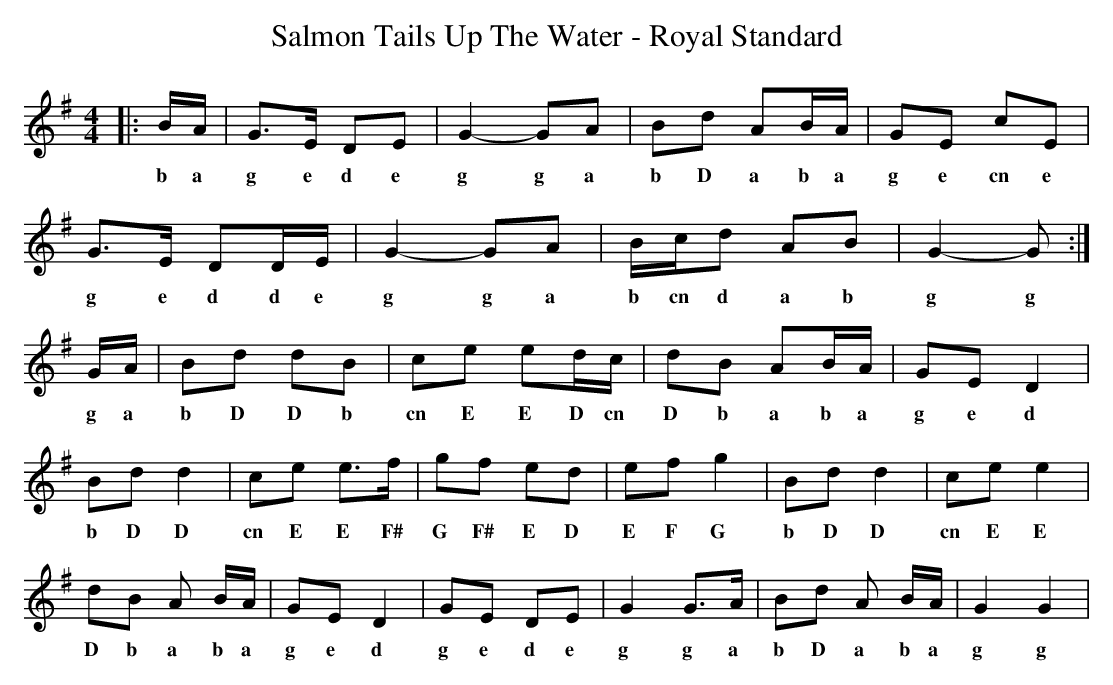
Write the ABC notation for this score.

X:1
T: Salmon Tails Up The Water - Royal Standard
M: 4/4
L: 1/8
K: Gmaj
|:B/A/|G>E DE|G2- GA|Bd AB/A/|GE cE|
w: b a g e d e g g a b D a b a g e cn e
G>E DD/E/|G2- GA|B/c/d AB|G2- G:|
w: g e d d e g g a b cn d a b g g
G/A/|Bd dB|ce ed/c/|dB AB/A/|GE D2|
w: g a b D D b cn E E D cn D b a b a g e d
Bd d2|ce e>f|gf ed|ef g2|Bd d2|ce e2|
w: b D D cn E E F# G F# E D E F G b D D cn E E
dB A B/A/|GE D2|GE DE|G2 G>A|Bd A B/A/|G2 G2|
w: D b a b a g e d g e d e g g a b D a b a g g
